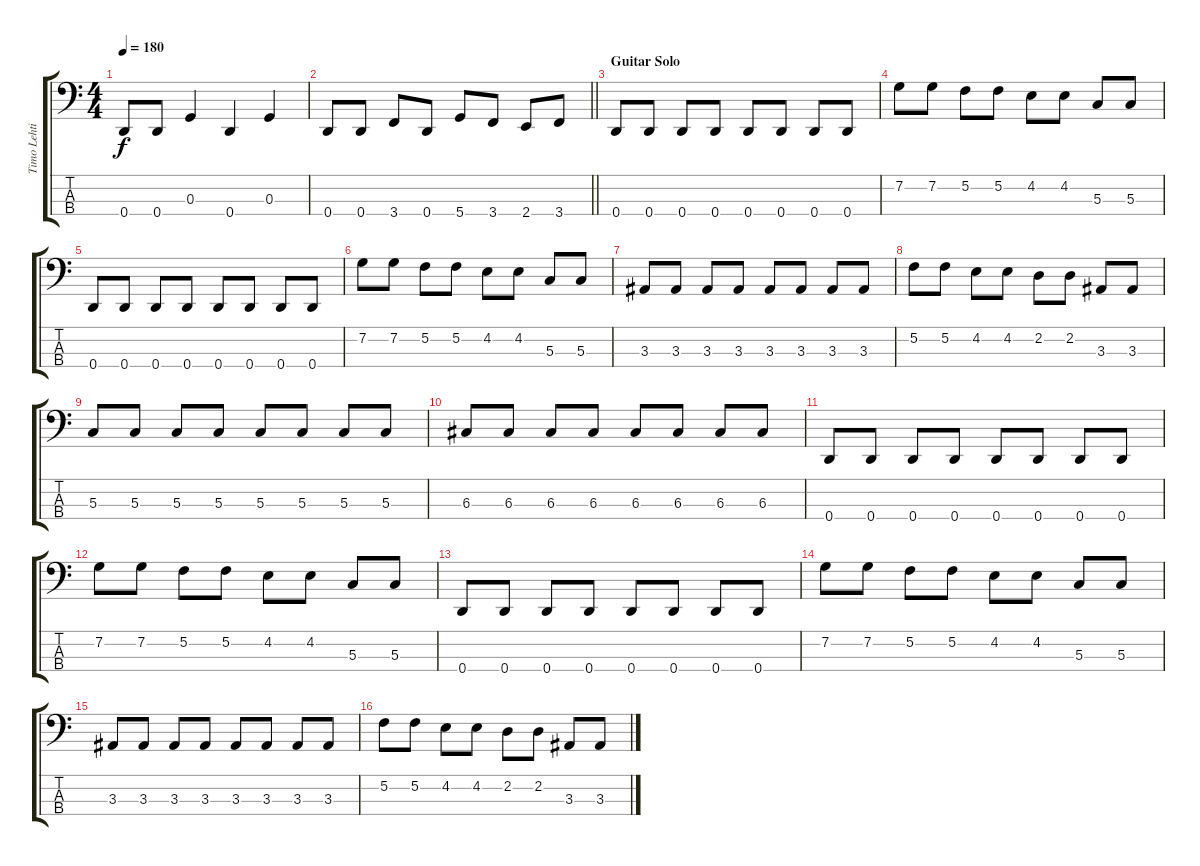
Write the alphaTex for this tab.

\track ("Timo Lehtinen" "Timo Lehti") {instrument electricbasspick}
\staff {score tabs}
\tuning (F2 C2 G1 D1) {hide}
\ts (4 4)
\tempo 180
\clef f4
\ks c
0.4.8{dy f} 0.4.8 0.3.4 0.4.4 0.3.4 |
\barLineRight lightlight
0.4.8 0.4.8 3.4.8 0.4.8 5.4.8 3.4.8 2.4.8 3.4.8 |
\section ("" "Guitar Solo")
0.4.8 0.4.8 0.4.8 0.4.8 0.4.8 0.4.8 0.4.8 0.4.8 |
7.2.8 7.2.8 5.2.8 5.2.8 4.2.8 4.2.8 5.3.8 5.3.8 |
0.4.8 0.4.8 0.4.8 0.4.8 0.4.8 0.4.8 0.4.8 0.4.8 |
7.2.8 7.2.8 5.2.8 5.2.8 4.2.8 4.2.8 5.3.8 5.3.8 |
3.3.8 3.3.8 3.3.8 3.3.8 3.3.8 3.3.8 3.3.8 3.3.8 |
5.2.8 5.2.8 4.2.8 4.2.8 2.2.8 2.2.8 3.3.8 3.3.8 |
5.3.8 5.3.8 5.3.8 5.3.8 5.3.8 5.3.8 5.3.8 5.3.8 |
6.3.8 6.3.8 6.3.8 6.3.8 6.3.8 6.3.8 6.3.8 6.3.8 |
0.4.8 0.4.8 0.4.8 0.4.8 0.4.8 0.4.8 0.4.8 0.4.8 |
7.2.8 7.2.8 5.2.8 5.2.8 4.2.8 4.2.8 5.3.8 5.3.8 |
0.4.8 0.4.8 0.4.8 0.4.8 0.4.8 0.4.8 0.4.8 0.4.8 |
7.2.8 7.2.8 5.2.8 5.2.8 4.2.8 4.2.8 5.3.8 5.3.8 |
3.3.8 3.3.8 3.3.8 3.3.8 3.3.8 3.3.8 3.3.8 3.3.8 |
5.2.8 5.2.8 4.2.8 4.2.8 2.2.8 2.2.8 3.3.8 3.3.8
